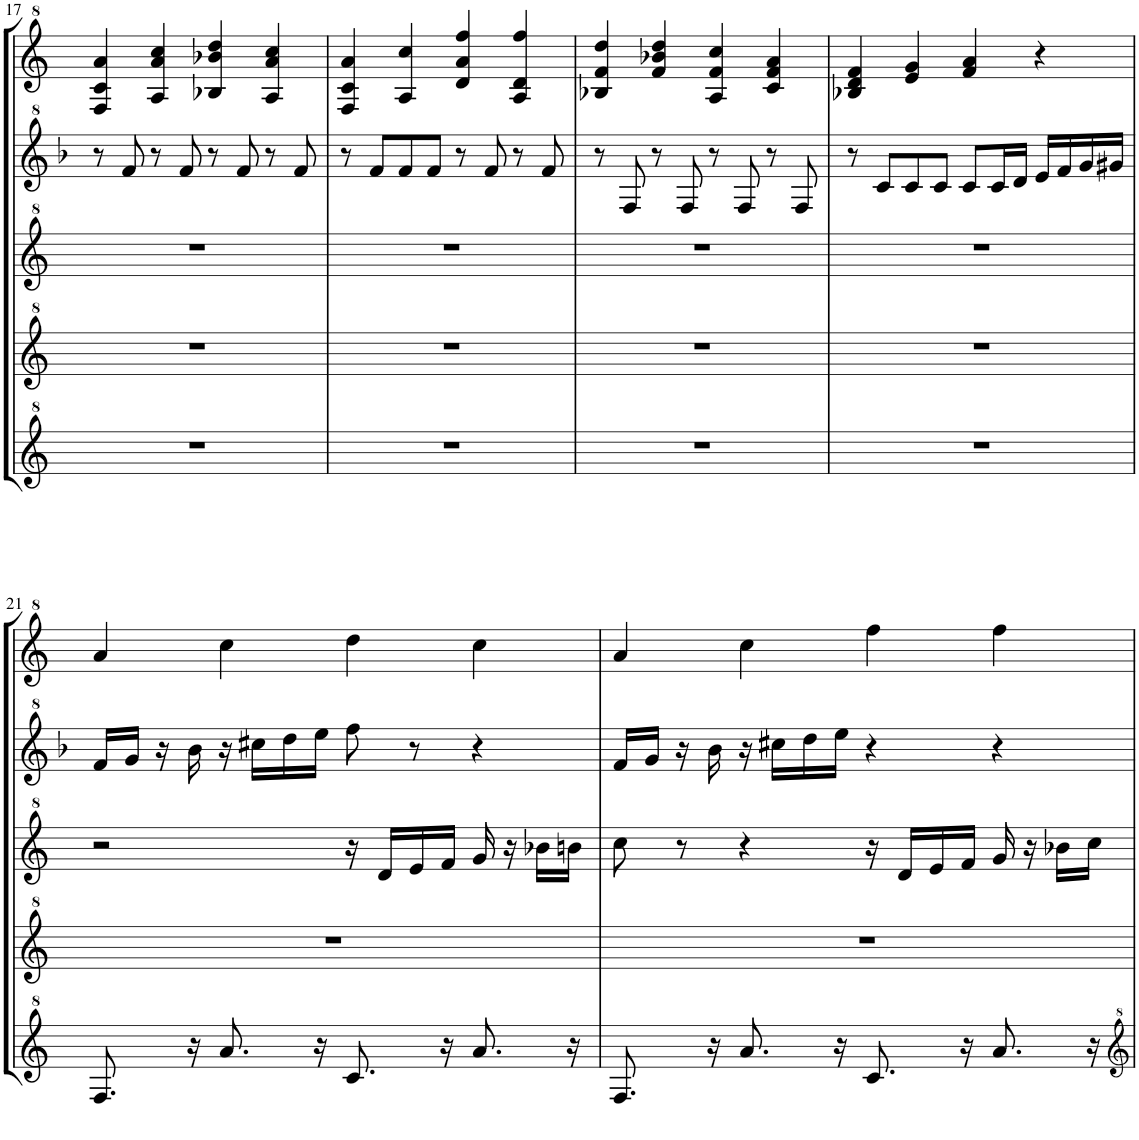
**kern	**kern	**kern	**kern
*part1	*part1	*part1	*part1
*staff4	*staff3	*staff2	*staff1
*I"Model III	*	*	*
!!LO:PB:g=z
*clefG^2	*clefG^2	*clefG^2	*clefG^2
*	*	*k[b-]	*
*M4/4	*M4/4	*M4/4	*M4/4
=17	=17	=17	=17
1r	1r	8r	4f/ 4cc/ 4aa/
.	.	8ff/	.
.	.	8r	4a/ 4aa/ 4ccc/
.	.	8ff/	.
.	.	8r	4b-X/ 4bb-X/ 4ddd/
.	.	8ff/	.
.	.	8r	4a/ 4aa/ 4ccc/
.	.	8ff/	.
=18	=18	=18	=18
1r	1r	8r	4f/ 4cc/ 4aa/
.	.	8ff/L	.
.	.	8ff/	4a/ 4ccc/
.	.	8ff/J	.
.	.	8r	4dd/ 4aa/ 4fff/
.	.	8ff/	.
.	.	8r	4a/ 4dd/ 4fff/
.	.	8ff/	.
=19	=19	=19	=19
1r	1r	8r	4b-X/ 4ff/ 4ddd/
.	.	8f/	.
.	.	8r	4ff/ 4bb-X/ 4ddd/
.	.	8f/	.
.	.	8r	4a/ 4ff/ 4ccc/
.	.	8f/	.
.	.	8r	4cc/ 4ff/ 4aa/
.	.	8f/	.
=20	=20	=20	=20
1r	1r	8r	4b-X/ 4dd/ 4ff/
.	.	8cc/L	.
.	.	8cc/	4ee/ 4gg/
.	.	8cc/J	.
.	.	8cc/L	4ff/ 4aa/
.	.	16cc/L	.
.	.	16dd/JJ	.
.	.	16ee/LL	4r
.	.	16ff/	.
.	.	16gg/	.
.	.	16gg#X/JJ	.
!!LO:LB:g=z
=21	=21	=21	=21
8.f/	2r	16ff/LL	4aa/
.	.	16gg/JJ	.
.	.	16r	.
16r	.	16bb-\	.
8.aa/	.	16r	4ccc\
.	.	16ccc#X\LL	.
.	.	16ddd\	.
16r	.	16eee\JJ	.
8.cc/	16r	8fff\	4ddd\
.	16dd/LL	.	.
.	16ee/	8r	.
16r	16ff/JJ	.	.
8.aa/	16gg/	4r	4ccc\
.	16r	.	.
.	16bb-X\LL	.	.
16r	16bbn\JJ	.	.
=22	=22	=22	=22
8.f/	8ccc\	16ff/LL	4aa/
.	.	16gg/JJ	.
.	8r	16r	.
16r	.	16bb-\	.
8.aa/	4r	16r	4ccc\
.	.	16ccc#X\LL	.
.	.	16ddd\	.
16r	.	16eee\JJ	.
8.cc/	16r	4r	4fff\
.	16dd/LL	.	.
.	16ee/	.	.
16r	16ff/JJ	.	.
8.aa/	16gg/	4r	4fff\
.	16r	.	.
.	16bb-X\LL	.	.
16r	16ccc\JJ	.	.
=	=	=	=
*-	*-	*-	*-
